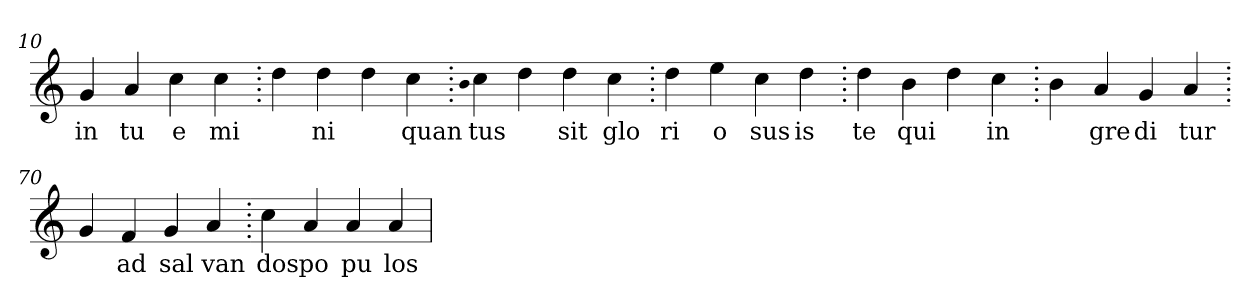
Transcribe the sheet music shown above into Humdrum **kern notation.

**kern	**text
*part1	*part1
*staff1	*staff1
*clefG2	*
=10.	=10.
4g	in
4a	tu
4cc	e
4cc	mi
=20.	=20.
4dd	.
4dd	ni
4dd	.
4cc	quan
=30.	=30.
qqb	.
4cc	tus
4dd	.
4dd	sit
4cc	glo
=40.	=40.
4dd	ri
4ee	o
4cc	sus
4dd	is
=50.	=50.
4dd	te
4b	qui
4dd	.
4cc	in
=60.	=60.
4b	.
4a	gre
4g	di
4a	tur
=70.	=70.
4g	.
4f	ad
4g	sal
4a	van
=80.	=80.
4cc	dos
4a	po
4a	pu
4a	los
=	=
*-	*-
